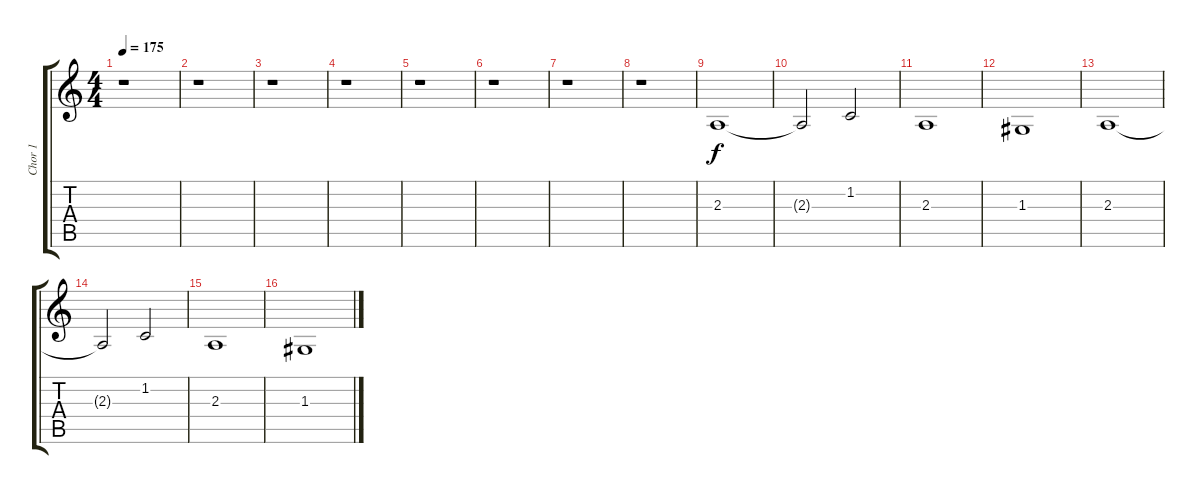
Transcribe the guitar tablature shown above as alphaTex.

\track ("Chor 1" "Chor 1") {instrument pad4choir}
\staff {score tabs}
\tuning (E4 B3 G3 D3 A2 E2) {hide}
\ts (4 4)
\tempo 175
\clef g2
\ks c
r.1{dy f} |
r.1 |
r.1 |
r.1 |
r.1 |
r.1 |
r.1 |
r.1 |
2.3.1 |
2.3{t}.2 1.2.2 |
2.3.1 |
1.3.1 |
2.3.1 |
2.3{t}.2 1.2.2 |
2.3.1 |
1.3.1
